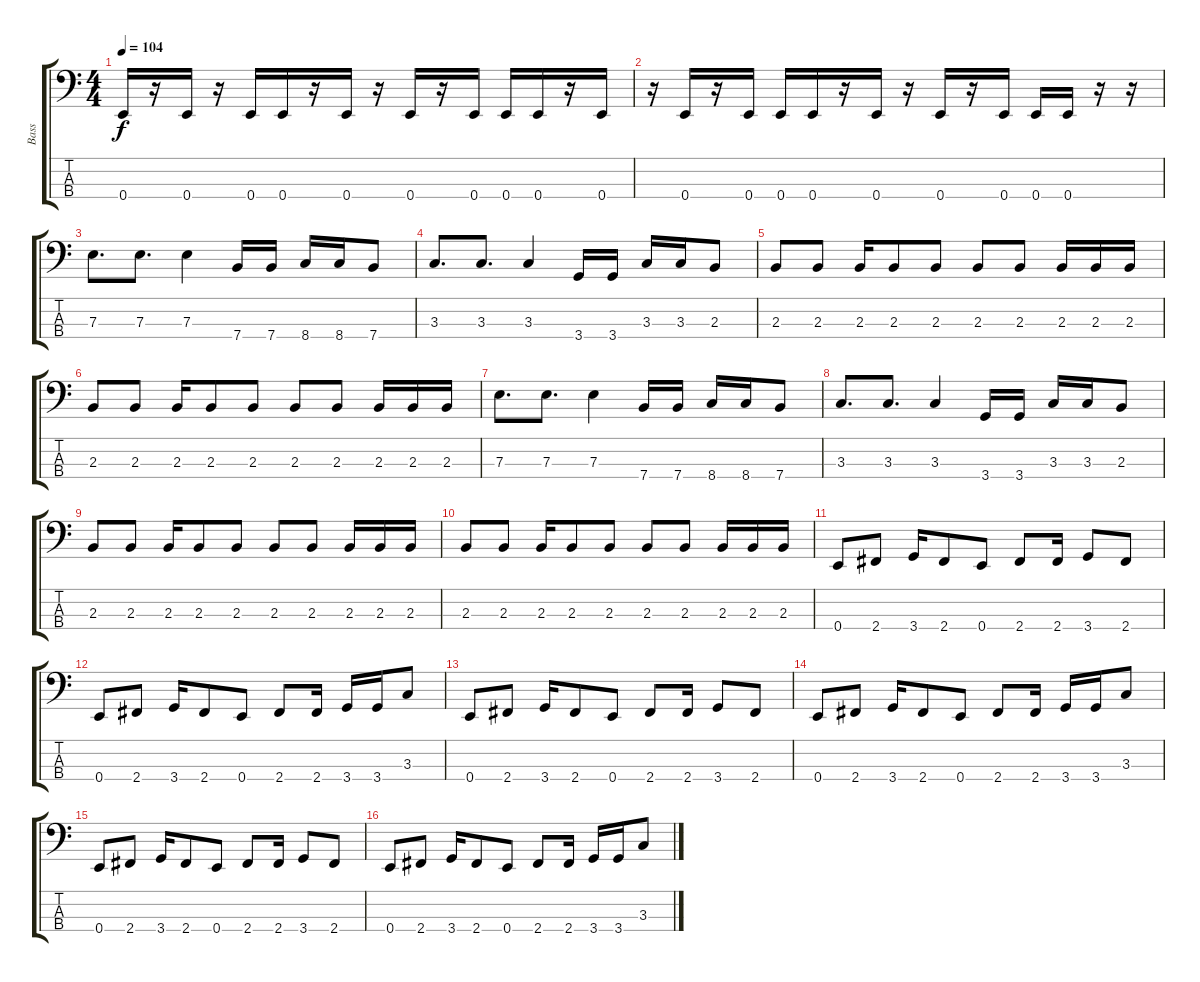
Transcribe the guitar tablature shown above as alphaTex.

\track ("Bass" "Bass") {instrument electricbasspick}
\staff {score tabs}
\tuning (G2 D2 A1 E1) {hide}
\ts (4 4)
\tempo 104
\clef f4
\ks c
0.4.16{dy f} r.16 0.4.16 r.16 0.4.16 0.4.16 r.16 0.4.16 r.16 0.4.16 r.16 0.4.16 0.4.16 0.4.16 r.16 0.4.16 |
r.16 0.4.16 r.16 0.4.16 0.4.16 0.4.16 r.16 0.4.16 r.16 0.4.16 r.16 0.4.16 0.4.16 0.4.16 r.16 r.16 |
7.3.8{d} 7.3.8{d} 7.3.4 7.4.16 7.4.16 8.4.16 8.4.16 7.4.8 |
3.3.8{d} 3.3.8{d} 3.3.4 3.4.16 3.4.16 3.3.16 3.3.16 2.3.8 |
2.3.8 2.3.8 2.3.16 2.3.8 2.3.8 2.3.8 2.3.8 2.3.16 2.3.16 2.3.16 |
2.3.8 2.3.8 2.3.16 2.3.8 2.3.8 2.3.8 2.3.8 2.3.16 2.3.16 2.3.16 |
7.3.8{d} 7.3.8{d} 7.3.4 7.4.16 7.4.16 8.4.16 8.4.16 7.4.8 |
3.3.8{d} 3.3.8{d} 3.3.4 3.4.16 3.4.16 3.3.16 3.3.16 2.3.8 |
2.3.8 2.3.8 2.3.16 2.3.8 2.3.8 2.3.8 2.3.8 2.3.16 2.3.16 2.3.16 |
2.3.8 2.3.8 2.3.16 2.3.8 2.3.8 2.3.8 2.3.8 2.3.16 2.3.16 2.3.16 |
0.4.8 2.4.8 3.4.16 2.4.8 0.4.8 2.4.8 2.4.16 3.4.8 2.4.8 |
0.4.8 2.4.8 3.4.16 2.4.8 0.4.8 2.4.8 2.4.16 3.4.16 3.4.16 3.3.8 |
0.4.8 2.4.8 3.4.16 2.4.8 0.4.8 2.4.8 2.4.16 3.4.8 2.4.8 |
0.4.8 2.4.8 3.4.16 2.4.8 0.4.8 2.4.8 2.4.16 3.4.16 3.4.16 3.3.8 |
0.4.8 2.4.8 3.4.16 2.4.8 0.4.8 2.4.8 2.4.16 3.4.8 2.4.8 |
0.4.8 2.4.8 3.4.16 2.4.8 0.4.8 2.4.8 2.4.16 3.4.16 3.4.16 3.3.8
